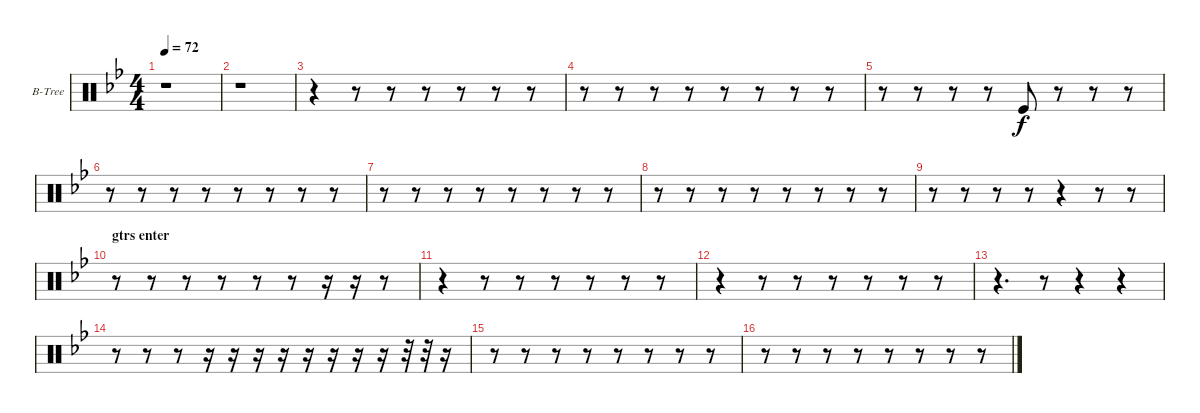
\bracketExtendMode groupsimilarinstruments
\firstSystemTrackNameOrientation horizontal
\otherSystemsTrackNameOrientation horizontal
\track ("Bell Tree" "B-Tree") {instrument percussion}
\staff {score}
\articulation defaults
\ts (4 4)
\tempo 72
\clef neutral
\ks bb
r.1{dy f} |
r.1 |
r.4 r.8 r.8 r.8 r.8 r.8 r.8 |
r.8 r.8 r.8 r.8 r.8 r.8 r.8 r.8 |
r.8 r.8 r.8 r.8 "Kick (hit)".8 r.8 r.8 r.8 |
r.8 r.8 r.8 r.8 r.8 r.8 r.8 r.8 |
r.8 r.8 r.8 r.8 r.8 r.8 r.8 r.8 |
r.8 r.8 r.8 r.8 r.8 r.8 r.8 r.8 |
r.8 r.8 r.8 r.8 r.4 r.8 r.8 |
\section ("" "gtrs enter")
r.8 r.8 r.8 r.8 r.8 r.8 r.16 r.16 r.8 |
r.4 r.8 r.8 r.8 r.8 r.8 r.8 |
r.4 r.8 r.8 r.8 r.8 r.8 r.8 |
r.4{d} r.8 r.4 r.4 |
r.8 r.8 r.8 r.16 r.16 r.16 r.16 r.16 r.16 r.16 r.16 r.32 r.32 r.16 |
r.8 r.8 r.8 r.8 r.8 r.8 r.8 r.8 |
r.8 r.8 r.8 r.8 r.8 r.8 r.8 r.8
